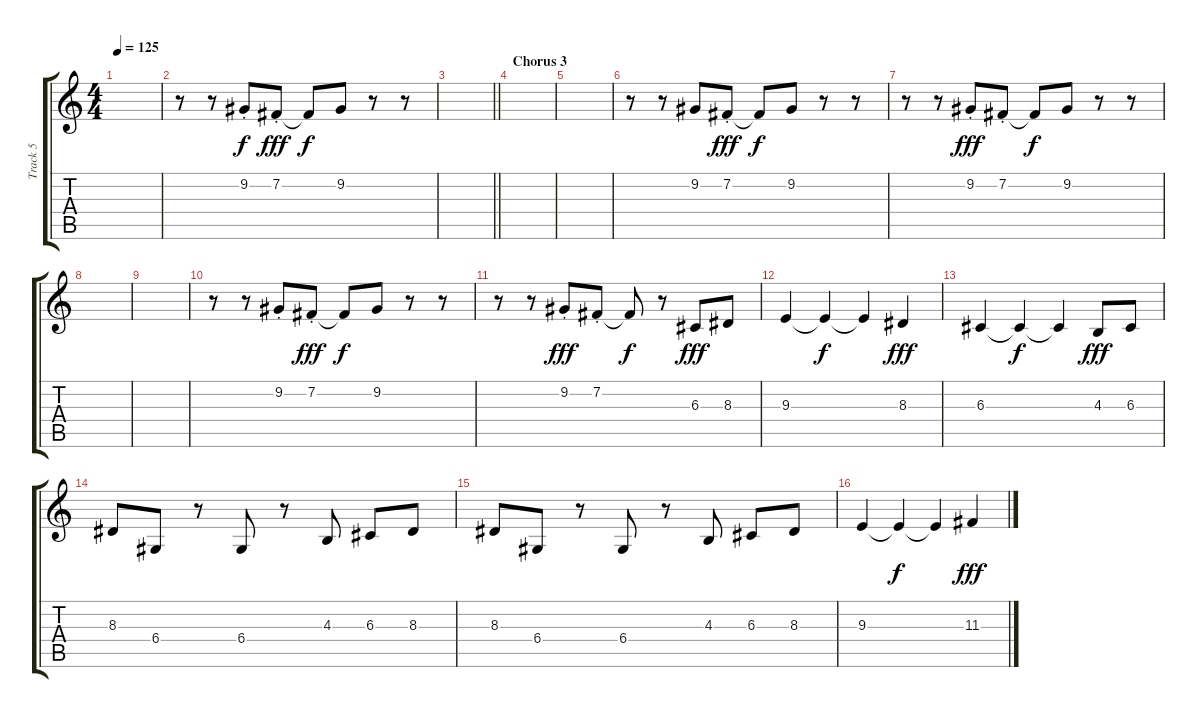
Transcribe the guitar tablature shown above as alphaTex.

\track ("Track 5" "Track 5") {instrument clarinet}
\staff {score tabs}
\tuning (E4 B3 G3 D3 A2 E2) {hide}
\ts (4 4)
\tempo 125
\clef g2
\ks c
|
r.8 r.8 9.2{st}.8 7.2{st}.8{dy fff} 7.2{t}.8{dy f} 9.2.8 r.8 r.8 |
\barLineRight lightlight
|
\section ("" "Chorus 3")
|
|
r.8 r.8 9.2.8 7.2{st}.8{dy fff} 7.2{t}.8{dy f} 9.2.8 r.8 r.8 |
r.8 r.8 9.2{st}.8{dy fff} 7.2{st}.8 7.2{t}.8{dy f} 9.2.8 r.8 r.8 |
|
|
r.8 r.8 9.2{st}.8 7.2{st}.8{dy fff} 7.2{t}.8{dy f} 9.2.8 r.8 r.8 |
r.8 r.8 9.2{st}.8{dy fff} 7.2{st}.8 7.2{t}.8{dy f} r.8 6.3.8{dy fff} 8.3.8 |
9.3.4 9.3{t}.4{dy f} 9.3{t}.4 8.3.4{dy fff} |
6.3.4 6.3{t}.4{dy f} 6.3{t}.4 4.3.8{dy fff} 6.3.8 |
8.3.8 6.4.8 r.8 6.4.8 r.8 4.3.8 6.3.8 8.3.8 |
8.3.8 6.4.8 r.8 6.4.8 r.8 4.3.8 6.3.8 8.3.8 |
9.3.4 9.3{t}.4{dy f} 9.3{t}.4 11.3.4{dy fff}
